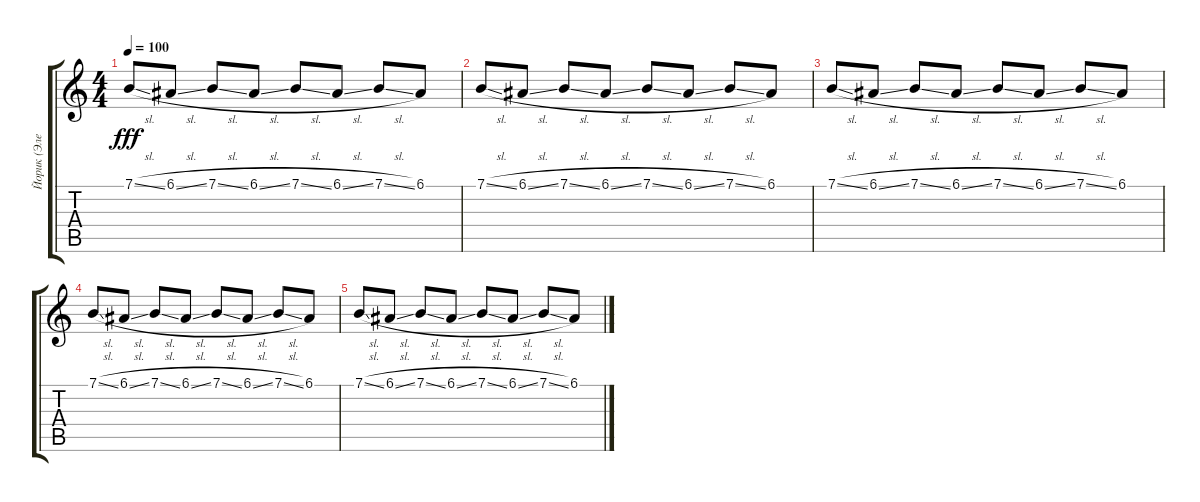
\track ("Йорик (Электронщина)" "Йорик (Эле") {instrument fx7echoes}
\staff {score tabs}
\tuning (E4 B3 G3 D3 A2 E2) {hide}
\ts (4 4)
\tempo 100
\clef g2
\ks c
7.1{sl}.8{dy fff} 6.1{sl}.8 7.1{sl}.8 6.1{sl}.8 7.1{sl}.8 6.1{sl}.8 7.1{sl}.8 6.1.8 |
7.1{sl}.8 6.1{sl}.8 7.1{sl}.8 6.1{sl}.8 7.1{sl}.8 6.1{sl}.8 7.1{sl}.8 6.1.8 |
7.1{sl}.8 6.1{sl}.8 7.1{sl}.8 6.1{sl}.8 7.1{sl}.8 6.1{sl}.8 7.1{sl}.8 6.1.8 |
7.1{sl}.8 6.1{sl}.8 7.1{sl}.8 6.1{sl}.8 7.1{sl}.8 6.1{sl}.8 7.1{sl}.8 6.1.8 |
7.1{sl}.8 6.1{sl}.8 7.1{sl}.8 6.1{sl}.8 7.1{sl}.8 6.1{sl}.8 7.1{sl}.8 6.1.8
